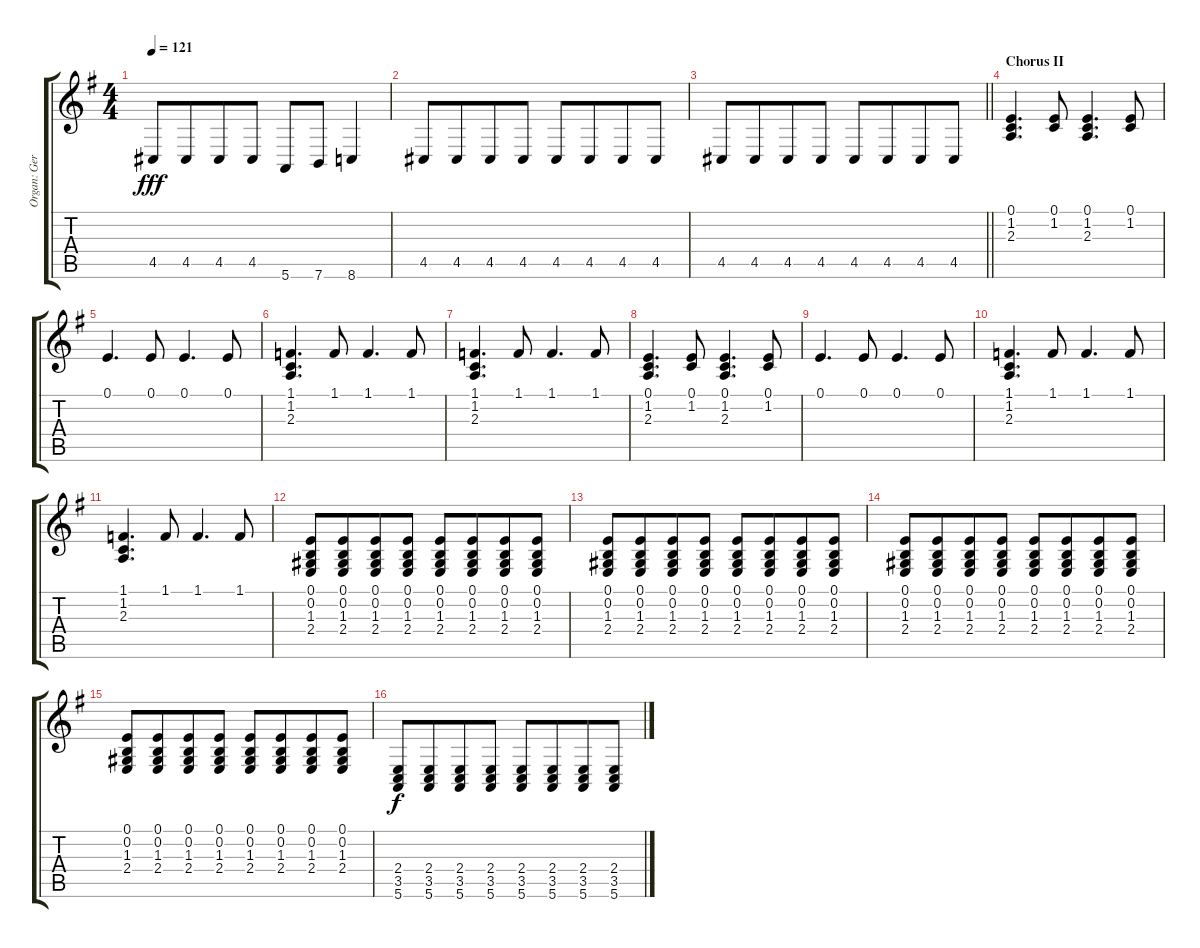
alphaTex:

\track ("Organ: Gerald" "Organ: Ger") {instrument drawbarorgan}
\staff {score tabs}
\tuning (E4 B3 G3 D3 A2 E2) {hide}
\ts (4 4)
\tempo 121
\clef g2
\ks g
4.5.8{dy fff} 4.5.8{beam merge} 4.5.8 4.5.8 5.6.8 7.6.8{beam merge} 8.6.4 |
4.5.8 4.5.8{beam merge} 4.5.8 4.5.8 4.5.8 4.5.8{beam merge} 4.5.8 4.5.8 |
\barLineRight lightlight
4.5.8 4.5.8{beam merge} 4.5.8 4.5.8 4.5.8 4.5.8{beam merge} 4.5.8 4.5.8 |
\section ("" "Chorus II")
(0.1 1.2 2.3).4{d} (0.1 1.2).8 (0.1 1.2 2.3).4{d} (0.1 1.2).8 |
0.1.4{d} 0.1.8 0.1.4{d} 0.1.8 |
(1.1 1.2 2.3).4{d} 1.1.8 1.1.4{d} 1.1.8 |
(1.1 1.2 2.3).4{d} 1.1.8 1.1.4{d} 1.1.8 |
(0.1 1.2 2.3).4{d} (0.1 1.2).8 (0.1 1.2 2.3).4{d} (0.1 1.2).8 |
0.1.4{d} 0.1.8 0.1.4{d} 0.1.8 |
(1.1 1.2 2.3).4{d} 1.1.8 1.1.4{d} 1.1.8 |
(1.1 1.2 2.3).4{d} 1.1.8 1.1.4{d} 1.1.8 |
(0.1 0.2 1.3 2.4).8 (0.1 0.2 1.3 2.4).8{beam merge} (0.1 0.2 1.3 2.4).8 (0.1 0.2 1.3 2.4).8 (0.1 0.2 1.3 2.4).8 (0.1 0.2 1.3 2.4).8{beam merge} (0.1 0.2 1.3 2.4).8 (0.1 0.2 1.3 2.4).8 |
(0.1 0.2 1.3 2.4).8 (0.1 0.2 1.3 2.4).8{beam merge} (0.1 0.2 1.3 2.4).8 (0.1 0.2 1.3 2.4).8 (0.1 0.2 1.3 2.4).8 (0.1 0.2 1.3 2.4).8{beam merge} (0.1 0.2 1.3 2.4).8 (0.1 0.2 1.3 2.4).8 |
(0.1 0.2 1.3 2.4).8 (0.1 0.2 1.3 2.4).8{beam merge} (0.1 0.2 1.3 2.4).8 (0.1 0.2 1.3 2.4).8 (0.1 0.2 1.3 2.4).8 (0.1 0.2 1.3 2.4).8{beam merge} (0.1 0.2 1.3 2.4).8 (0.1 0.2 1.3 2.4).8 |
(0.1 0.2 1.3 2.4).8 (0.1 0.2 1.3 2.4).8{beam merge} (0.1 0.2 1.3 2.4).8 (0.1 0.2 1.3 2.4).8 (0.1 0.2 1.3 2.4).8 (0.1 0.2 1.3 2.4).8{beam merge} (0.1 0.2 1.3 2.4).8 (0.1 0.2 1.3 2.4).8 |
(2.4 3.5 5.6).8{dy f} (2.4 3.5 5.6).8{beam merge} (2.4 3.5 5.6).8 (2.4 3.5 5.6).8 (2.4 3.5 5.6).8 (2.4 3.5 5.6).8{beam merge} (2.4 3.5 5.6).8 (2.4 3.5 5.6).8
